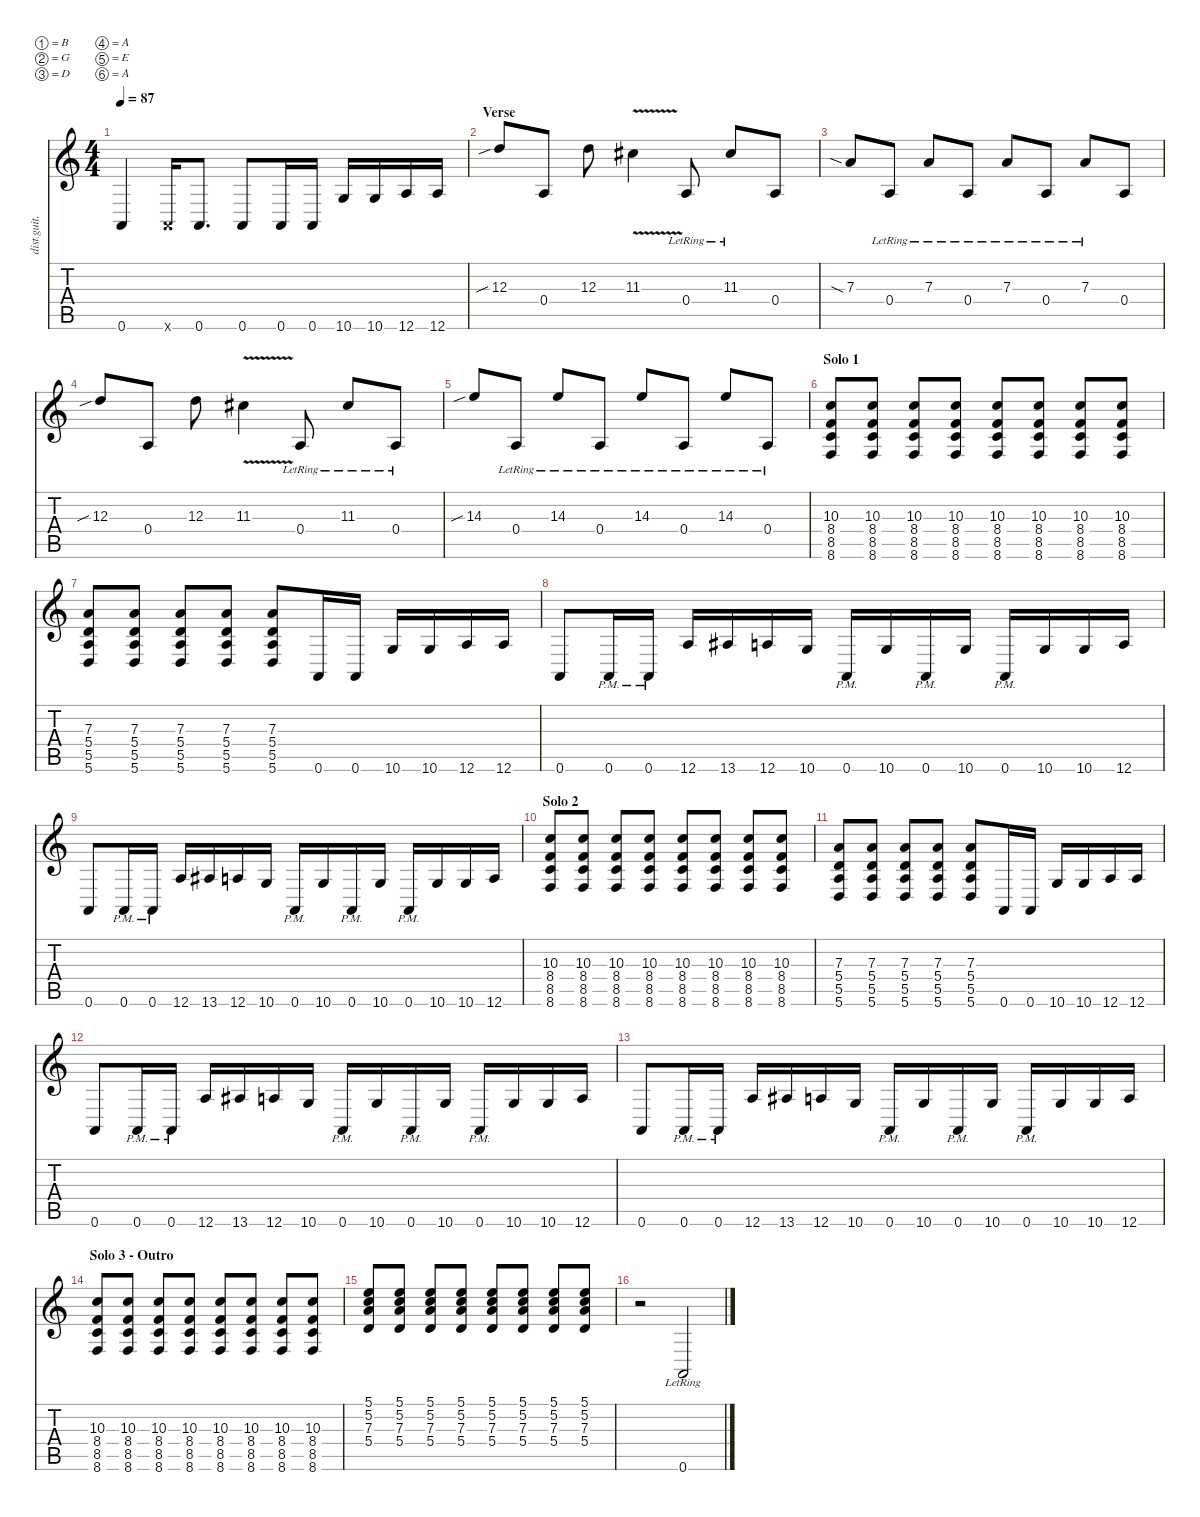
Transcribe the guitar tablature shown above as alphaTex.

\defaultSystemsLayout 4
\hideDynamics
\bracketExtendMode nobrackets
\track ("Distortion Guitar - Petr" "dist.guit.") {instrument distortionguitar}
\staff {score tabs}
\tuning (B3 G3 D3 A2 E2 A1)
\ts (4 4)
\tempo 87
\clef g2
\ks c
0.6.4{dy ff beam Up} 0.6{x}.16{beam Up} 0.6.8{d beam Up} 0.6.8{beam Up} 0.6.16{beam Up} 0.6.16{beam Up} 10.6.16{beam Up} 10.6.16{beam Up} 12.6.16{beam Up} 12.6.16{beam Up} |
\section ("" "Verse")
12.3{sib}.8{beam Up} 0.4.8{beam Up} 12.3.8{beam Down} 11.3{v acc #}.4{beam Down} 0.4{lr}.8{beam Up} 11.3{lr acc #}.8{beam Up} 0.4.8{beam Up} |
7.3{sia}.8{beam Up} 0.4{lr}.8{beam Up} 7.3{lr}.8{beam Up} 0.4{lr}.8{beam Up} 7.3{lr}.8{beam Up} 0.4{lr}.8{beam Up} 7.3{lr}.8{beam Up} 0.4.8{beam Up} |
12.3{sib}.8{beam Up} 0.4.8{beam Up} 12.3.8{beam Down} 11.3{v acc #}.4{beam Down} 0.4{lr}.8{beam Up} 11.3{lr acc #}.8{beam Up} 0.4{lr}.8{beam Up} |
14.3{sib}.8{beam Up} 0.4{lr}.8{beam Up} 14.3{lr}.8{beam Up} 0.4{lr}.8{beam Up} 14.3{lr}.8{beam Up} 0.4{lr}.8{beam Up} 14.3{lr}.8{beam Up} 0.4{lr}.8{beam Up} |
\section ("" "Solo 1")
(8.6 8.5 8.4 10.3).8{beam Up} (8.6 8.5 8.4 10.3).8{beam Up} (8.6 8.5 8.4 10.3).8{beam Up} (8.6 8.5 8.4 10.3).8{beam Up} (8.6 8.5 8.4 10.3).8{beam Up} (8.6 8.5 8.4 10.3).8{beam Up} (8.6 8.5 8.4 10.3).8{beam Up} (8.6 8.5 8.4 10.3).8{beam Up} |
(5.6 5.5 5.4 7.3).8{beam Up} (5.6 5.5 5.4 7.3).8{beam Up} (5.6 5.5 5.4 7.3).8{beam Up} (5.6 5.5 5.4 7.3).8{beam Up} (5.6 5.5 5.4 7.3).8{beam Up} 0.6.16{beam Up} 0.6.16{beam Up} 10.6.16{beam Up} 10.6.16{beam Up} 12.6.16{beam Up} 12.6.16{beam Up} |
0.6.8{beam Up} 0.6{pm}.16{beam Up} 0.6{pm}.16{beam Up} 12.6.16{beam Up} 13.6{acc #}.16{beam Up} 12.6.16{beam Up} 10.6.16{beam Up} 0.6{pm}.16{beam Up} 10.6.16{beam Up} 0.6{pm}.16{beam Up} 10.6.16{beam Up} 0.6{pm}.16{beam Up} 10.6.16{beam Up} 10.6.16{beam Up} 12.6.16{beam Up} |
0.6.8{beam Up} 0.6{pm}.16{beam Up} 0.6{pm}.16{beam Up} 12.6.16{beam Up} 13.6{acc #}.16{beam Up} 12.6.16{beam Up} 10.6.16{beam Up} 0.6{pm}.16{beam Up} 10.6.16{beam Up} 0.6{pm}.16{beam Up} 10.6.16{beam Up} 0.6{pm}.16{beam Up} 10.6.16{beam Up} 10.6.16{beam Up} 12.6.16{beam Up} |
\section ("" "Solo 2")
(8.6 8.5 8.4 10.3).8{beam Up} (8.6 8.5 8.4 10.3).8{beam Up} (8.6 8.5 8.4 10.3).8{beam Up} (8.6 8.5 8.4 10.3).8{beam Up} (8.6 8.5 8.4 10.3).8{beam Up} (8.6 8.5 8.4 10.3).8{beam Up} (8.6 8.5 8.4 10.3).8{beam Up} (8.6 8.5 8.4 10.3).8{beam Up} |
(5.6 5.5 5.4 7.3).8{beam Up} (5.6 5.5 5.4 7.3).8{beam Up} (5.6 5.5 5.4 7.3).8{beam Up} (5.6 5.5 5.4 7.3).8{beam Up} (5.6 5.5 5.4 7.3).8{beam Up} 0.6.16{beam Up} 0.6.16{beam Up} 10.6.16{beam Up} 10.6.16{beam Up} 12.6.16{beam Up} 12.6.16{beam Up} |
0.6.8{beam Up} 0.6{pm}.16{beam Up} 0.6{pm}.16{beam Up} 12.6.16{beam Up} 13.6{acc #}.16{beam Up} 12.6.16{beam Up} 10.6.16{beam Up} 0.6{pm}.16{beam Up} 10.6.16{beam Up} 0.6{pm}.16{beam Up} 10.6.16{beam Up} 0.6{pm}.16{beam Up} 10.6.16{beam Up} 10.6.16{beam Up} 12.6.16{beam Up} |
0.6.8{beam Up} 0.6{pm}.16{beam Up} 0.6{pm}.16{beam Up} 12.6.16{beam Up} 13.6{acc #}.16{beam Up} 12.6.16{beam Up} 10.6.16{beam Up} 0.6{pm}.16{beam Up} 10.6.16{beam Up} 0.6{pm}.16{beam Up} 10.6.16{beam Up} 0.6{pm}.16{beam Up} 10.6.16{beam Up} 10.6.16{beam Up} 12.6.16{beam Up} |
\section ("" "Solo 3 - Outro")
(8.5 8.4 10.3 8.6).8{beam Up} (8.5 8.4 10.3 8.6).8{beam Up} (8.5 8.4 10.3 8.6).8{beam Up} (8.5 8.4 10.3 8.6).8{beam Up} (8.5 8.4 10.3 8.6).8{beam Up} (8.5 8.4 10.3 8.6).8{beam Up} (8.5 8.4 10.3 8.6).8{beam Up} (8.5 8.4 10.3 8.6).8{beam Up} |
(5.4 7.3 5.2 5.1).8{beam Up} (5.4 7.3 5.1 5.2).8{beam Up} (5.4 7.3 5.1 5.2).8{beam Up} (5.4 7.3 5.1 5.2).8{beam Up} (5.4 7.3 5.2 5.1).8{beam Up} (5.4 7.3 5.1 5.2).8{beam Up} (5.4 7.3 5.1 5.2).8{beam Up} (5.4 7.3 5.1 5.2).8{beam Up} |
r.2{beam Down} 0.6{lr}.2{beam Up}
